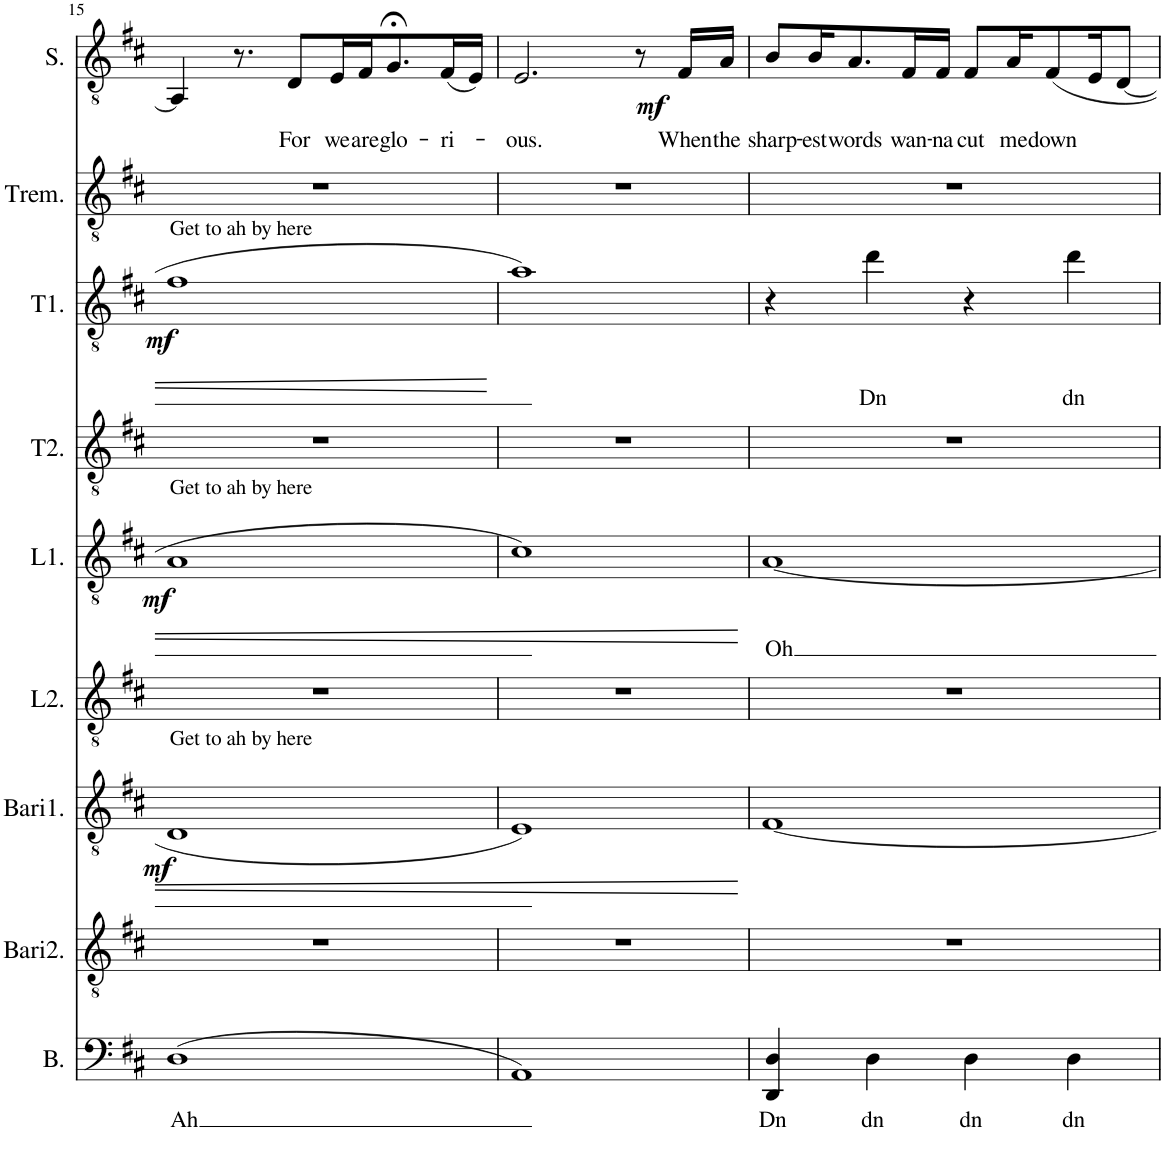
**kern	**text	**kern	**kern	**dynam	**kern	**kern	**text	**dynam	**kern	**kern	**text	**dynam	**kern	**kern	**text	**dynam
*part9	*part9	*part8	*part7	*part7	*part6	*part5	*part5	*part5	*part4	*part3	*part3	*part3	*part2	*part1	*part1	*part1
*staff9	*staff9	*staff8	*staff7	*staff7	*staff6	*staff5	*staff5	*staff5	*staff4	*staff3	*staff3	*staff3	*staff2	*staff1	*staff1	*staff1
*I"Bass	*	*I"Baritone 2	*I"Baritone (Main)	*	*I"Lead 2	*I"Lead (Main)	*	*	*I"Top 2	*I"Top	*	*	*I"Tremolo	*I"Solo	*	*
*I'B.	*	*I'Bari2.	*I'Bari1.	*	*I'L2.	*I'L1.	*	*	*I'T2.	*I'T1.	*	*	*I'Trem.	*I'S.	*	*
!!LO:PB:g=z
*clefF4	*	*clefGv2	*clefGv2	*	*clefGv2	*clefGv2	*	*	*clefGv2	*clefGv2	*	*	*clefGv2	*clefGv2	*	*
*k[f#c#]	*	*k[f#c#]	*k[f#c#]	*	*k[f#c#]	*k[f#c#]	*	*	*k[f#c#]	*k[f#c#]	*	*	*k[f#c#]	*k[f#c#]	*	*
*M4/4	*	*M4/4	*M4/4	*	*M4/4	*M4/4	*	*	*M4/4	*M4/4	*	*	*M4/4	*M4/4	*	*
=15	=15	=15	=15	=15	=15	=15	=15	=15	=15	=15	=15	=15	=15	=15	=15	=15
!	!	!	!	!	!	!	!	!	!	!LO:TX:a:t=Get to ah by here	!	!	!	!	!	!
!	!	!	!	!	!	!LO:TX:a:t=Get to ah by here	!	!	!	!	!	!	!	!	!	!
!	!	!	!LO:TX:a:t=Get to ah by here	!	!	!	!	!	!	!	!	!	!	!	!	!
!	!LO:LY:b	!	!	!LO:DY:b	!	!	!	!LO:DY:b	!	!	!	!LO:DY:b	!	!	!	!
(1D	Ah	1r	1D	mf	1r	1A	.	mf	1r	1f#	.	mf	1r	4AA/]	.	.
.	.	.	.	.	.	.	.	.	.	.	.	.	.	8.r	.	.
!	!	!	!	!	!	!	!	!	!	!	!	!	!	!	!LO:LY:b	!
.	.	.	.	.	.	.	.	.	.	.	.	.	.	8D/L	For	.
!	!	!	!	!	!	!	!	!	!	!	!	!	!	!	!LO:LY:b	!
.	.	.	.	.	.	.	.	.	.	.	.	.	.	16E/L	we	.
!	!	!	!	!	!	!	!	!	!	!	!	!	!	!	!LO:LY:b	!
.	.	.	.	.	.	.	.	.	.	.	.	.	.	16F#/J	are	.
!	!	!	!	!	!	!	!	!	!	!	!	!	!	!	!LO:LY:b	!
.	.	.	.	.	.	.	.	.	.	.	.	.	.	8.G;</	glo-	.
!	!	!	!	!	!	!	!	!	!	!	!	!	!	!	!LO:LY:b	!
.	.	.	.	.	.	.	.	.	.	.	.	.	.	(16F#/L	-ri-	.
.	.	.	.	.	.	.	.	.	.	.	.	.	.	16E/JJ)	.	.
=16	=16	=16	=16	=16	=16	=16	=16	=16	=16	=16	=16	=16	=16	=16	=16	=16
!	!	!	!	!	!	!	!	!	!	!	!	!	!	!	!LO:LY:b	!
1AA)	.	1r	1E	.	1r	1c#	.	.	1r	1a	.	.	1r	2.E/	-ous.	.
!	!	!	!	!	!	!	!	!	!	!	!	!	!	!	!	!LO:DY:b
.	.	.	.	.	.	.	.	.	.	.	.	.	.	8r	.	mf
!	!	!	!	!	!	!	!	!	!	!	!	!	!	!	!LO:LY:b	!
.	.	.	.	.	.	.	.	.	.	.	.	.	.	16F#/LL	When	.
!	!	!	!	!	!	!	!	!	!	!	!	!	!	!	!LO:LY:b	!
.	.	.	.	.	.	.	.	.	.	.	.	.	.	16A/JJ	the	.
=17	=17	=17	=17	=17	=17	=17	=17	=17	=17	=17	=17	=17	=17	=17	=17	=17
!	!LO:LY:b	!	!	!	!	!	!LO:LY:b	!	!	!	!	!	!	!	!LO:LY:b	!
4DD/ 4D/	Dn	1r	[1F#	.	1r	[1A	Oh	.	1r	4r	.	.	1r	8B/L	sharp-	.
!	!	!	!	!	!	!	!	!	!	!	!	!	!	!	!LO:LY:b	!
.	.	.	.	.	.	.	.	.	.	.	.	.	.	16B/K	-est	.
!	!	!	!	!	!	!	!	!	!	!	!	!	!	!	!LO:LY:b	!
.	.	.	.	.	.	.	.	.	.	.	.	.	.	8.A/	words	.
!	!LO:LY:b	!	!	!	!	!	!	!	!	!	!LO:LY:b	!	!	!	!	!
4D\	dn	.	.	.	.	.	.	.	.	4dd\	Dn	.	.	.	.	.
!	!	!	!	!	!	!	!	!	!	!	!	!	!	!	!LO:LY:b	!
.	.	.	.	.	.	.	.	.	.	.	.	.	.	16F#/L	wan-	.
!	!	!	!	!	!	!	!	!	!	!	!	!	!	!	!LO:LY:b	!
.	.	.	.	.	.	.	.	.	.	.	.	.	.	16F#/JJ	-na	.
!	!LO:LY:b	!	!	!	!	!	!	!	!	!	!	!	!	!	!LO:LY:b	!
4D\	dn	.	.	.	.	.	.	.	.	4r	.	.	.	8F#/L	cut	.
!	!	!	!	!	!	!	!	!	!	!	!	!	!	!	!LO:LY:b	!
.	.	.	.	.	.	.	.	.	.	.	.	.	.	16A/K	me	.
!	!	!	!	!	!	!	!	!	!	!	!	!	!	!	!LO:LY:b	!
.	.	.	.	.	.	.	.	.	.	.	.	.	.	8F#/	down	.
!	!LO:LY:b	!	!	!	!	!	!	!	!	!	!LO:LY:b	!	!	!	!	!
4D\	dn	.	.	.	.	.	.	.	.	4dd\	dn	.	.	.	.	.
.	.	.	.	.	.	.	.	.	.	.	.	.	.	16E/K	.	.
.	.	.	.	.	.	.	.	.	.	.	.	.	.	[8D/J	.	.
=	=	=	=	=	=	=	=	=	=	=	=	=	=	=	=	=
*-	*-	*-	*-	*-	*-	*-	*-	*-	*-	*-	*-	*-	*-	*-	*-	*-
